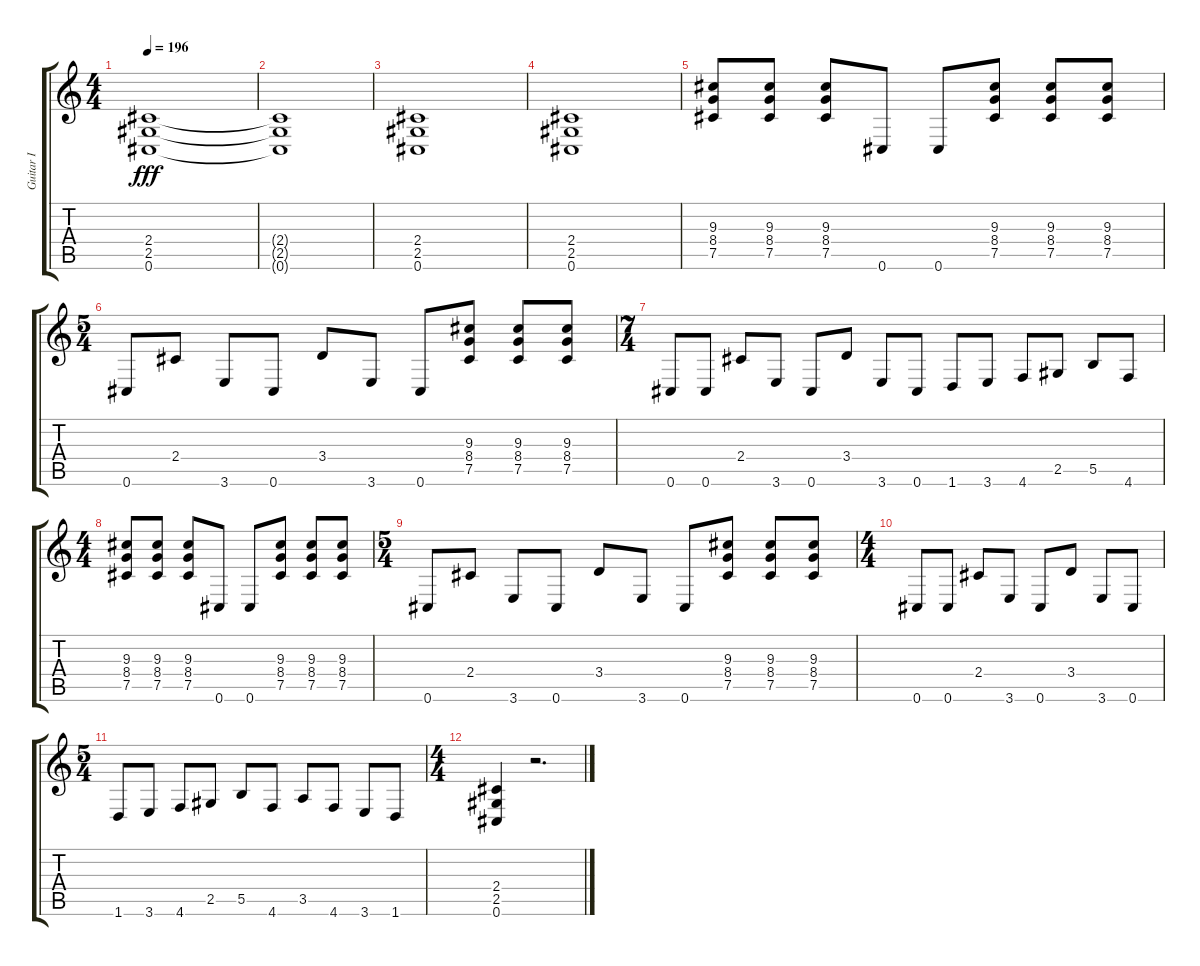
\track ("Guitar I" "Guitar I") {instrument distortionguitar}
\staff {score tabs}
\tuning (Db4 Ab3 E3 B2 Gb2 Db2) {hide}
\ts (4 4)
\tempo 196
\clef g2
\ks c
(2.4 2.5 0.6).1{dy fff} |
(2.4{t} 2.5{t} 0.6{t}).1 |
(2.4 2.5 0.6).1 |
(2.4 2.5 0.6).1 |
(9.3 8.4 7.5).8 (9.3 8.4 7.5).8 (9.3 8.4 7.5).8 0.6.8 0.6.8 (9.3 8.4 7.5).8 (9.3 8.4 7.5).8 (9.3 8.4 7.5).8 |
\ts (5 4)
0.6.8 2.4.8 3.6.8 0.6.8 3.4.8 3.6.8 0.6.8 (9.3 8.4 7.5).8 (9.3 8.4 7.5).8 (9.3 8.4 7.5).8 |
\ts (7 4)
0.6.8 0.6.8 2.4.8 3.6.8 0.6.8 3.4.8 3.6.8 0.6.8 1.6.8 3.6.8 4.6.8 2.5.8 5.5.8 4.6.8 |
\ts (4 4)
(9.3 8.4 7.5).8 (9.3 8.4 7.5).8 (9.3 8.4 7.5).8 0.6.8 0.6.8 (9.3 8.4 7.5).8 (9.3 8.4 7.5).8 (9.3 8.4 7.5).8 |
\ts (5 4)
0.6.8 2.4.8 3.6.8 0.6.8 3.4.8 3.6.8 0.6.8 (9.3 8.4 7.5).8 (9.3 8.4 7.5).8 (9.3 8.4 7.5).8 |
\ts (4 4)
0.6.8 0.6.8 2.4.8 3.6.8 0.6.8 3.4.8 3.6.8 0.6.8 |
\ts (5 4)
1.6.8 3.6.8 4.6.8 2.5.8 5.5.8 4.6.8 3.5.8 4.6.8 3.6.8 1.6.8 |
\ts (4 4)
(2.4 2.5 0.6).4 r.2{d}
